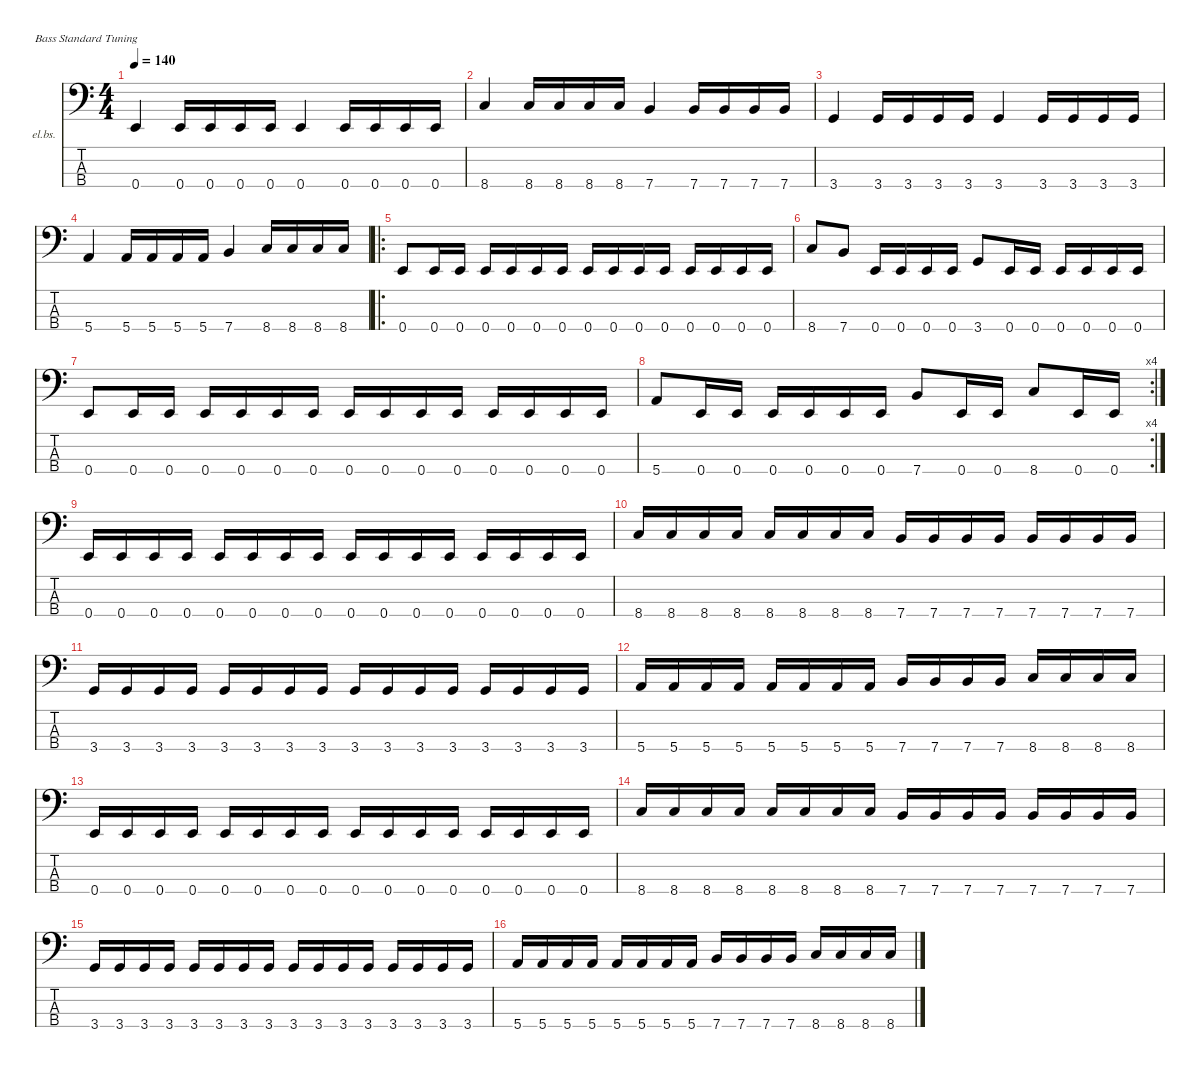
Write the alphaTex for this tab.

\defaultSystemsLayout 4
\hideDynamics
\bracketExtendMode nobrackets
\firstSystemTrackNameOrientation horizontal
\otherSystemsTrackNameOrientation horizontal
\track ("Bass" "el.bs.") {instrument electricbassfinger}
\staff {score tabs}
\tuning (G2 D2 A1 E1)
\ts (4 4)
\tempo 140
\clef f4
\ks c
0.4.4{dy mf} 0.4.16 0.4.16 0.4.16 0.4.16 0.4.4 0.4.16 0.4.16 0.4.16 0.4.16 |
8.4.4 8.4.16 8.4.16 8.4.16 8.4.16 7.4.4 7.4.16 7.4.16 7.4.16 7.4.16 |
3.4.4 3.4.16 3.4.16 3.4.16 3.4.16 3.4.4 3.4.16 3.4.16 3.4.16 3.4.16 |
5.4.4 5.4.16 5.4.16 5.4.16 5.4.16 7.4.4 8.4.16 8.4.16 8.4.16 8.4.16 |
\ro
0.4.8{dy f} 0.4.16 0.4.16 0.4.16 0.4.16 0.4.16 0.4.16 0.4.16 0.4.16 0.4.16 0.4.16 0.4.16 0.4.16 0.4.16 0.4.16 |
8.4.8 7.4.8 0.4.16 0.4.16 0.4.16 0.4.16 3.4.8 0.4.16 0.4.16 0.4.16 0.4.16 0.4.16 0.4.16 |
0.4.8 0.4.16 0.4.16 0.4.16 0.4.16 0.4.16 0.4.16 0.4.16 0.4.16 0.4.16 0.4.16 0.4.16 0.4.16 0.4.16 0.4.16 |
\rc 4
5.4.8 0.4.16 0.4.16 0.4.16 0.4.16 0.4.16 0.4.16 7.4.8 0.4.16 0.4.16 8.4.8 0.4.16 0.4.16 |
0.4.16{dy mf} 0.4.16 0.4.16 0.4.16 0.4.16 0.4.16 0.4.16 0.4.16 0.4.16 0.4.16 0.4.16 0.4.16 0.4.16 0.4.16 0.4.16 0.4.16 |
8.4.16 8.4.16 8.4.16 8.4.16 8.4.16 8.4.16 8.4.16 8.4.16 7.4.16 7.4.16 7.4.16 7.4.16 7.4.16 7.4.16 7.4.16 7.4.16 |
3.4.16 3.4.16 3.4.16 3.4.16 3.4.16 3.4.16 3.4.16 3.4.16 3.4.16 3.4.16 3.4.16 3.4.16 3.4.16 3.4.16 3.4.16 3.4.16 |
5.4.16 5.4.16 5.4.16 5.4.16 5.4.16 5.4.16 5.4.16 5.4.16 7.4.16 7.4.16 7.4.16 7.4.16 8.4.16 8.4.16 8.4.16 8.4.16 |
0.4.16 0.4.16 0.4.16 0.4.16 0.4.16 0.4.16 0.4.16 0.4.16 0.4.16 0.4.16 0.4.16 0.4.16 0.4.16 0.4.16 0.4.16 0.4.16 |
8.4.16 8.4.16 8.4.16 8.4.16 8.4.16 8.4.16 8.4.16 8.4.16 7.4.16 7.4.16 7.4.16 7.4.16 7.4.16 7.4.16 7.4.16 7.4.16 |
3.4.16 3.4.16 3.4.16 3.4.16 3.4.16 3.4.16 3.4.16 3.4.16 3.4.16 3.4.16 3.4.16 3.4.16 3.4.16 3.4.16 3.4.16 3.4.16 |
5.4.16 5.4.16 5.4.16 5.4.16 5.4.16 5.4.16 5.4.16 5.4.16 7.4.16 7.4.16 7.4.16 7.4.16 8.4.16 8.4.16 8.4.16 8.4.16
